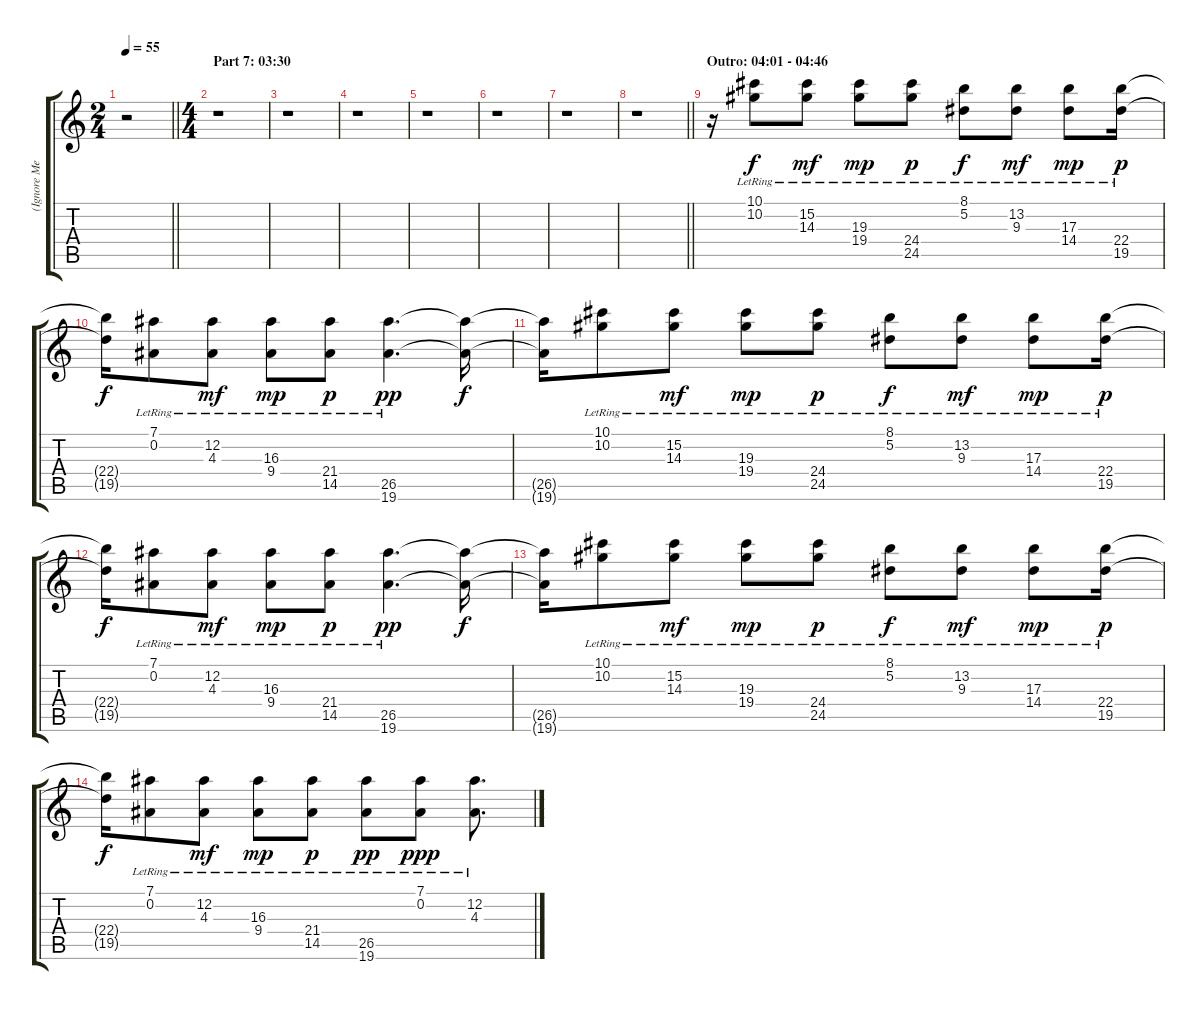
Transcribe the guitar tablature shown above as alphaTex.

\track ("(Ignore Me)" "(Ignore Me") {instrument electricguitarclean}
\staff {score tabs}
\tuning (Eb4 Bb3 Gb3 Db3 Ab2 Eb2) {hide}
\ts (2 4)
\tempo 55
\clef g2
\barLineRight lightlight
\ks c
r.2{dy f} |
\ts (4 4)
\section ("" "Part 7: 03:30")
r.1 |
r.1 |
r.1 |
r.1 |
r.1 |
r.1 |
\barLineRight lightlight
r.1 |
\section ("" "Outro: 04:01 - 04:46")
r.16{instrument electricguitarjazz} (10.1{lr} 10.2{lr}).8 (15.2{lr} 14.3{lr}).8{dy mf} (19.3{lr} 19.4{lr}).8{dy mp} (24.4{lr} 24.5{lr}).8{dy p} (8.1{lr} 5.2{lr}).8{dy f} (13.2{lr} 9.3{lr}).8{dy mf} (17.3{lr} 14.4{lr}).8{dy mp} (22.4{lr} 19.5{lr}).16{dy p} |
(22.4{t} 19.5{t}).16{dy f} (7.1{lr} 0.2).8 (12.2{lr} 4.3).8{dy mf} (16.3{lr} 9.4).8{dy mp} (21.4{lr} 14.5).8{dy p} (26.5{lr} 19.6).4{d dy pp} (26.5{t} 19.6{t}).16{dy f} |
(26.5{t} 19.6{t}).16 (10.1{lr} 10.2{lr}).8 (15.2{lr} 14.3{lr}).8{dy mf} (19.3{lr} 19.4{lr}).8{dy mp} (24.4{lr} 24.5{lr}).8{dy p} (8.1{lr} 5.2{lr}).8{dy f} (13.2{lr} 9.3{lr}).8{dy mf} (17.3{lr} 14.4{lr}).8{dy mp} (22.4{lr} 19.5{lr}).16{dy p} |
(22.4{t} 19.5{t}).16{dy f} (7.1{lr} 0.2).8 (12.2{lr} 4.3).8{dy mf} (16.3{lr} 9.4).8{dy mp} (21.4{lr} 14.5).8{dy p} (26.5{lr} 19.6).4{d dy pp} (26.5{t} 19.6{t}).16{dy f} |
(26.5{t} 19.6{t}).16 (10.1{lr} 10.2{lr}).8 (15.2{lr} 14.3{lr}).8{dy mf} (19.3{lr} 19.4{lr}).8{dy mp} (24.4{lr} 24.5{lr}).8{dy p} (8.1{lr} 5.2{lr}).8{dy f} (13.2{lr} 9.3{lr}).8{dy mf} (17.3{lr} 14.4{lr}).8{dy mp} (22.4{lr} 19.5{lr}).16{dy p} |
(22.4{t} 19.5{t}).16{dy f} (7.1{lr} 0.2).8 (12.2{lr} 4.3).8{dy mf} (16.3{lr} 9.4).8{dy mp} (21.4{lr} 14.5).8{dy p} (26.5{lr} 19.6{lr}).8{dy pp} (7.1{lr} 0.2{lr}).8{dy ppp} (12.2{lr} 4.3{lr}).8{d}
